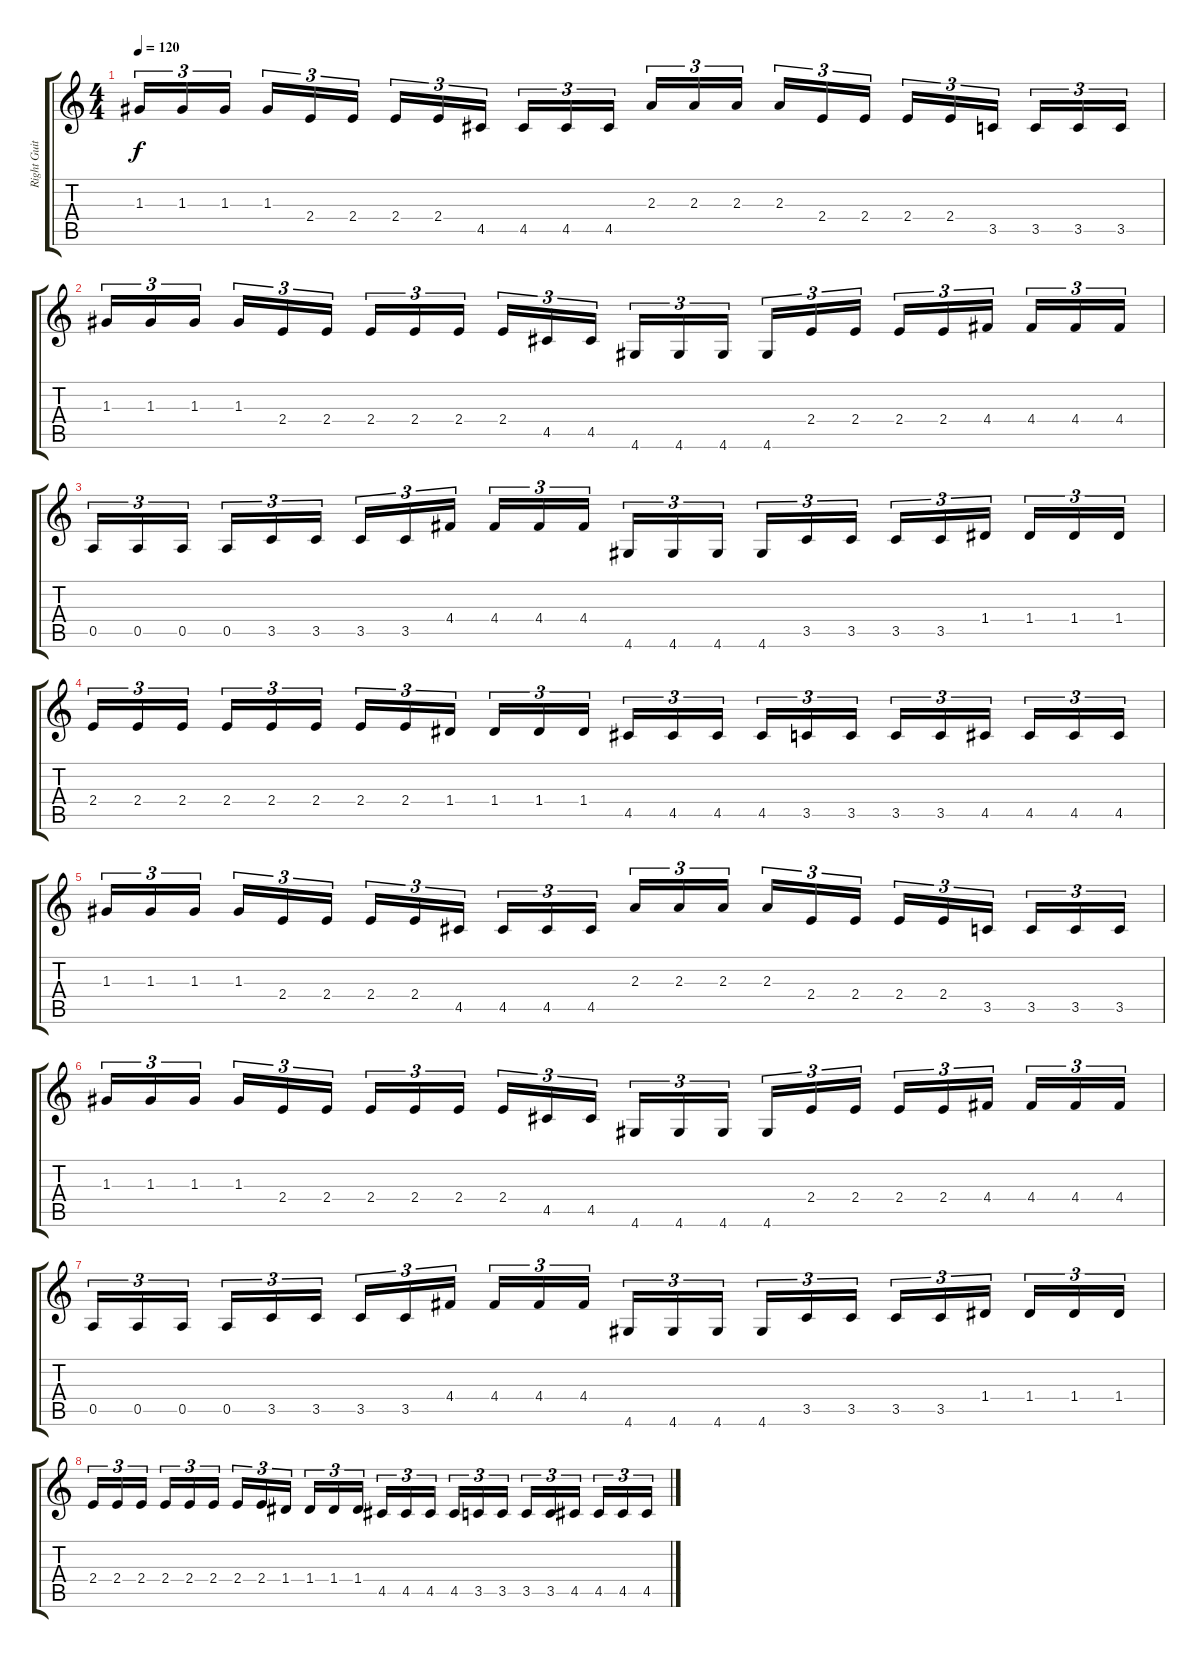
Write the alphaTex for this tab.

\track ("Right Guitar" "Right Guit") {instrument distortionguitar}
\staff {score tabs}
\tuning (E4 B3 G3 D3 A2 E2) {hide}
\ts (4 4)
\tempo 120
\clef g2
\ks c
1.3.16{tu (3 2) dy f} 1.3.16{tu (3 2)} 1.3.16{tu (3 2) beam splitsecondary} 1.3.16{tu (3 2)} 2.4.16{tu (3 2)} 2.4.16{tu (3 2)} 2.4.16{tu (3 2)} 2.4.16{tu (3 2)} 4.5.16{tu (3 2) beam splitsecondary} 4.5.16{tu (3 2)} 4.5.16{tu (3 2)} 4.5.16{tu (3 2)} 2.3.16{tu (3 2)} 2.3.16{tu (3 2)} 2.3.16{tu (3 2) beam splitsecondary} 2.3.16{tu (3 2)} 2.4.16{tu (3 2)} 2.4.16{tu (3 2)} 2.4.16{tu (3 2)} 2.4.16{tu (3 2)} 3.5.16{tu (3 2) beam splitsecondary} 3.5.16{tu (3 2)} 3.5.16{tu (3 2)} 3.5.16{tu (3 2)} |
1.3.16{tu (3 2)} 1.3.16{tu (3 2)} 1.3.16{tu (3 2) beam splitsecondary} 1.3.16{tu (3 2)} 2.4.16{tu (3 2)} 2.4.16{tu (3 2)} 2.4.16{tu (3 2)} 2.4.16{tu (3 2)} 2.4.16{tu (3 2) beam splitsecondary} 2.4.16{tu (3 2)} 4.5.16{tu (3 2)} 4.5.16{tu (3 2)} 4.6.16{tu (3 2)} 4.6.16{tu (3 2)} 4.6.16{tu (3 2) beam splitsecondary} 4.6.16{tu (3 2)} 2.4.16{tu (3 2)} 2.4.16{tu (3 2)} 2.4.16{tu (3 2)} 2.4.16{tu (3 2)} 4.4.16{tu (3 2) beam splitsecondary} 4.4.16{tu (3 2)} 4.4.16{tu (3 2)} 4.4.16{tu (3 2)} |
0.5.16{tu (3 2)} 0.5.16{tu (3 2)} 0.5.16{tu (3 2) beam splitsecondary} 0.5.16{tu (3 2)} 3.5.16{tu (3 2)} 3.5.16{tu (3 2)} 3.5.16{tu (3 2)} 3.5.16{tu (3 2)} 4.4.16{tu (3 2) beam splitsecondary} 4.4.16{tu (3 2)} 4.4.16{tu (3 2)} 4.4.16{tu (3 2)} 4.6.16{tu (3 2)} 4.6.16{tu (3 2)} 4.6.16{tu (3 2) beam splitsecondary} 4.6.16{tu (3 2)} 3.5.16{tu (3 2)} 3.5.16{tu (3 2)} 3.5.16{tu (3 2)} 3.5.16{tu (3 2)} 1.4.16{tu (3 2) beam splitsecondary} 1.4.16{tu (3 2)} 1.4.16{tu (3 2)} 1.4.16{tu (3 2)} |
2.4.16{tu (3 2)} 2.4.16{tu (3 2)} 2.4.16{tu (3 2) beam splitsecondary} 2.4.16{tu (3 2)} 2.4.16{tu (3 2)} 2.4.16{tu (3 2)} 2.4.16{tu (3 2)} 2.4.16{tu (3 2)} 1.4.16{tu (3 2) beam splitsecondary} 1.4.16{tu (3 2)} 1.4.16{tu (3 2)} 1.4.16{tu (3 2)} 4.5.16{tu (3 2)} 4.5.16{tu (3 2)} 4.5.16{tu (3 2) beam splitsecondary} 4.5.16{tu (3 2)} 3.5.16{tu (3 2)} 3.5.16{tu (3 2)} 3.5.16{tu (3 2)} 3.5.16{tu (3 2)} 4.5.16{tu (3 2) beam splitsecondary} 4.5.16{tu (3 2)} 4.5.16{tu (3 2)} 4.5.16{tu (3 2)} |
1.3.16{tu (3 2)} 1.3.16{tu (3 2)} 1.3.16{tu (3 2) beam splitsecondary} 1.3.16{tu (3 2)} 2.4.16{tu (3 2)} 2.4.16{tu (3 2)} 2.4.16{tu (3 2)} 2.4.16{tu (3 2)} 4.5.16{tu (3 2) beam splitsecondary} 4.5.16{tu (3 2)} 4.5.16{tu (3 2)} 4.5.16{tu (3 2)} 2.3.16{tu (3 2)} 2.3.16{tu (3 2)} 2.3.16{tu (3 2) beam splitsecondary} 2.3.16{tu (3 2)} 2.4.16{tu (3 2)} 2.4.16{tu (3 2)} 2.4.16{tu (3 2)} 2.4.16{tu (3 2)} 3.5.16{tu (3 2) beam splitsecondary} 3.5.16{tu (3 2)} 3.5.16{tu (3 2)} 3.5.16{tu (3 2)} |
1.3.16{tu (3 2)} 1.3.16{tu (3 2)} 1.3.16{tu (3 2) beam splitsecondary} 1.3.16{tu (3 2)} 2.4.16{tu (3 2)} 2.4.16{tu (3 2)} 2.4.16{tu (3 2)} 2.4.16{tu (3 2)} 2.4.16{tu (3 2) beam splitsecondary} 2.4.16{tu (3 2)} 4.5.16{tu (3 2)} 4.5.16{tu (3 2)} 4.6.16{tu (3 2)} 4.6.16{tu (3 2)} 4.6.16{tu (3 2) beam splitsecondary} 4.6.16{tu (3 2)} 2.4.16{tu (3 2)} 2.4.16{tu (3 2)} 2.4.16{tu (3 2)} 2.4.16{tu (3 2)} 4.4.16{tu (3 2) beam splitsecondary} 4.4.16{tu (3 2)} 4.4.16{tu (3 2)} 4.4.16{tu (3 2)} |
0.5.16{tu (3 2)} 0.5.16{tu (3 2)} 0.5.16{tu (3 2) beam splitsecondary} 0.5.16{tu (3 2)} 3.5.16{tu (3 2)} 3.5.16{tu (3 2)} 3.5.16{tu (3 2)} 3.5.16{tu (3 2)} 4.4.16{tu (3 2) beam splitsecondary} 4.4.16{tu (3 2)} 4.4.16{tu (3 2)} 4.4.16{tu (3 2)} 4.6.16{tu (3 2)} 4.6.16{tu (3 2)} 4.6.16{tu (3 2) beam splitsecondary} 4.6.16{tu (3 2)} 3.5.16{tu (3 2)} 3.5.16{tu (3 2)} 3.5.16{tu (3 2)} 3.5.16{tu (3 2)} 1.4.16{tu (3 2) beam splitsecondary} 1.4.16{tu (3 2)} 1.4.16{tu (3 2)} 1.4.16{tu (3 2)} |
2.4.16{tu (3 2)} 2.4.16{tu (3 2)} 2.4.16{tu (3 2) beam splitsecondary} 2.4.16{tu (3 2)} 2.4.16{tu (3 2)} 2.4.16{tu (3 2)} 2.4.16{tu (3 2)} 2.4.16{tu (3 2)} 1.4.16{tu (3 2) beam splitsecondary} 1.4.16{tu (3 2)} 1.4.16{tu (3 2)} 1.4.16{tu (3 2)} 4.5.16{tu (3 2)} 4.5.16{tu (3 2)} 4.5.16{tu (3 2) beam splitsecondary} 4.5.16{tu (3 2)} 3.5.16{tu (3 2)} 3.5.16{tu (3 2)} 3.5.16{tu (3 2)} 3.5.16{tu (3 2)} 4.5.16{tu (3 2) beam splitsecondary} 4.5.16{tu (3 2)} 4.5.16{tu (3 2)} 4.5.16{tu (3 2)}
